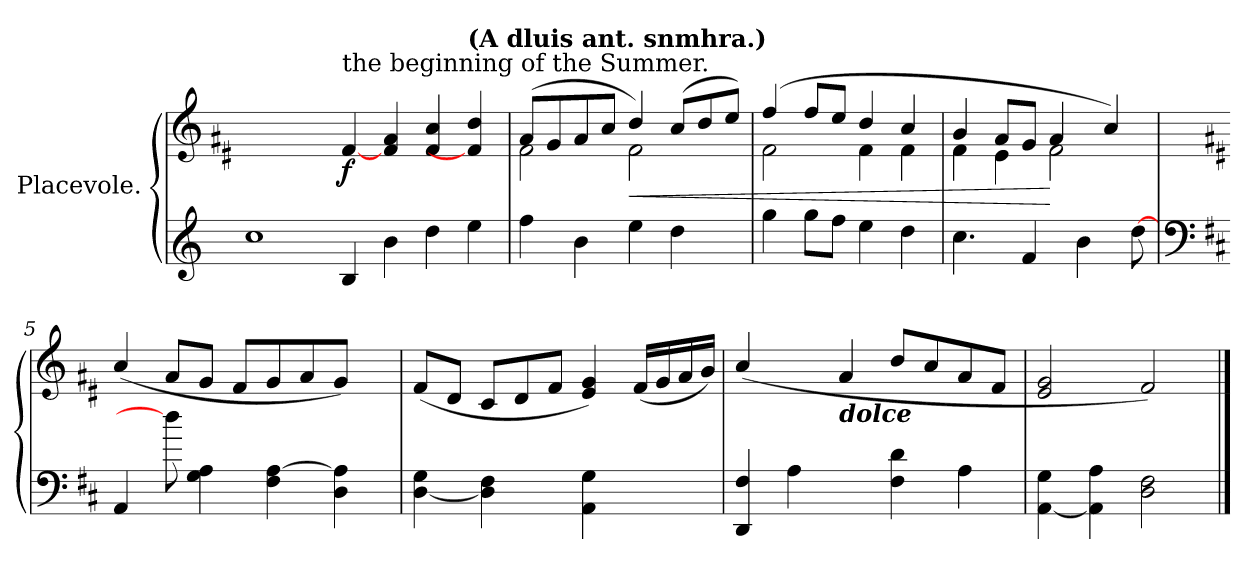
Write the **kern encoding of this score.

**kern	**kern	**dynam
*part1	*part1	*part1
*staff2	*staff1	*staff1/2
*I"Placevole.	*	*
*	*clefG3	*
*	*k[f#c#]	*
=1	=1	=1
1cc	1ryy	.
!	!LO:TX:a:t=the beginning of the Summer.	!
!	!	!LO:DY:b
4B/	[<4d/	f
4b\	4d/ 4f#/	.
4dd\	4d/ 4a/	.
!	!LO:TX:a:B:t=(A dluis ant. snmhra.)	!
4ee\	4d/] 4b/	.
=2	=2	=2
*	*^	*
4ff\	(>8f#/L	2d\	.
.	8e/	.	.
4b\	8f#/	.	.
.	8a/J	.	.
!	!	!	!LO:HP:b
4ee\	4b/)	2d\	<
4dd\	(<8a/L	.	.
.	8b/	.	.
8ryy	8cc#/J)	8ryy	.
=3	=3	=3	=3
4gg\	(>4dd/	2d\	.
8gg\L	8dd/L	.	.
8ff\J	8cc#/J	.	.
4ee\	4b/	4d\	.
4dd\	4a/	4d\	.
=4	=4	=4	=4
4.cc\	4g/	4d\	.
.	8f#/L	4c#\	.
4f/	8e/J	.	.
.	4f#/	2d\	[
4b\	.	.	.
.	4a/)	.	.
[8dd\	.	.	.
*	*v	*v	*
!!LO:LB:g=z
=5	=5	=5
*clefF4	*	*
*k[f#c#]	*k[f#c#]	*
4AA/	(<4a/	.
8dd\]	8f#/L	.
4G\ 4A\	8e/J	.
.	8d/L	.
4F#\ [>4A\	8e/	.
.	8f#/	.
4D\ 4A\]	8e/J)	.
.	8ryy	.
=6	=6	=6
[<4D\ 4G\	(<8d/L	.
.	8B/J	.
4D\] 4F#\	8A/L	.
.	8B/	.
8ryy	8d/J	.
4AA\ 4G\	4c#/ 4e/)	.
4ryy	(<16d/LL	.
.	16e/	.
.	16f#/	.
.	16g/JJ)	.
=7	=7	=7
4DD/ 4F#/	(<4a/	.
4A\	4ryy	.
!	!LO:TX:b:Bi:t=dolce	!
4ryy	4f#/	.
4F#\ 4d\	8b/L	.
.	8a/	.
4A\	8f#/	.
.	8d/J	.
=8	=8	=8
[<4AA\ 4G\	2c#/ 2e/	.
4AA\] 4A\	.	.
2D\ 2F#\	2d/)	.
==	==	==
*-	*-	*-
